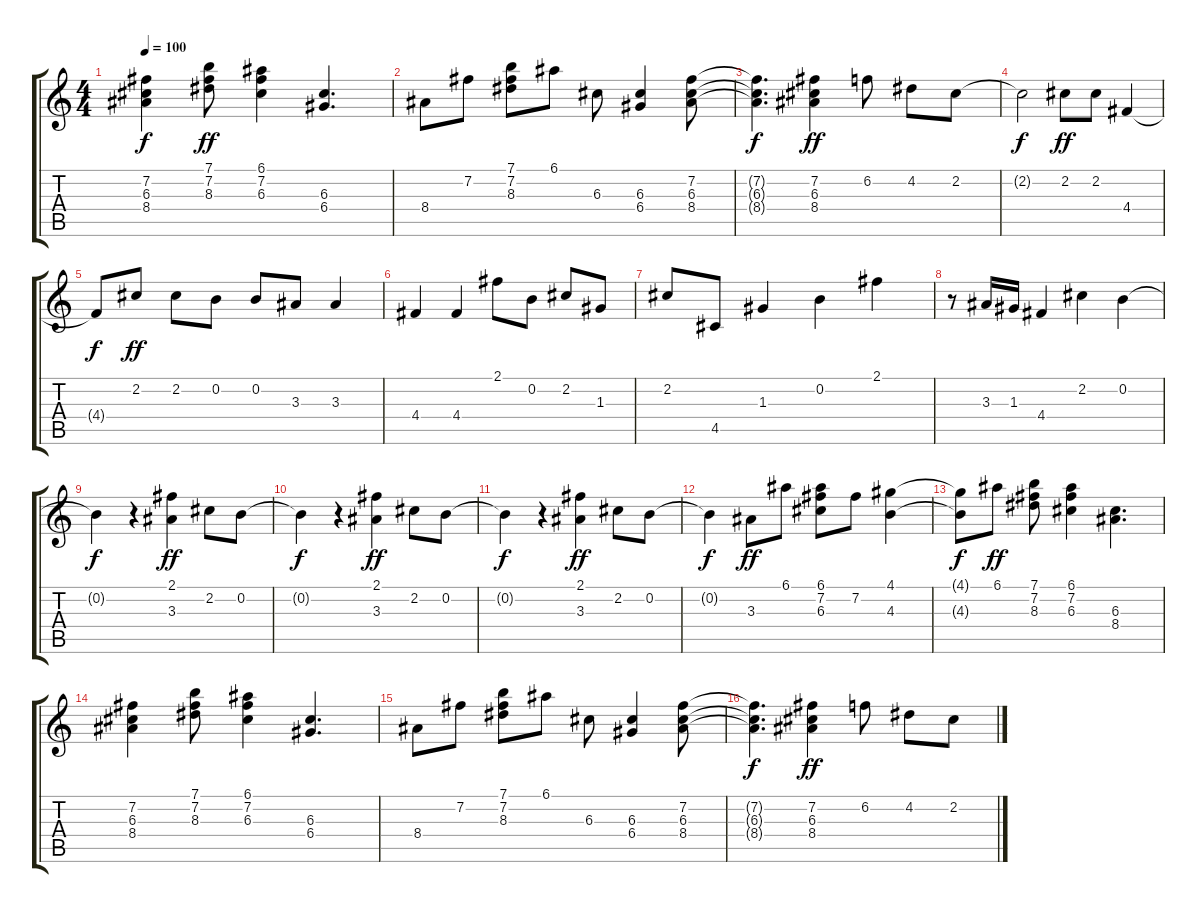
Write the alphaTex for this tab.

\track "" {instrument acousticguitarsteel}
\staff {score tabs}
\tuning (E4 B3 G3 D3 A2 E2) {hide}
\ts (4 4)
\tempo 100
\clef g2
\ks c
(7.2{t} 6.3{t} 8.4{t}).4{dy f} (7.1 7.2 8.3).8{dy ff} (6.1 7.2 6.3).4 (6.3 6.4).4{d} |
8.4.8 7.2.8 (7.1 7.2 8.3).8 6.1.8 6.3.8 (6.3 6.4).4 (7.2 6.3 8.4).8 |
(7.2{t} 6.3{t} 8.4{t}).4{d dy f} (7.2 6.3 8.4).4{dy ff} 6.2.8 4.2.8 2.2.8 |
2.2{t}.2{dy f} 2.2.8{dy ff} 2.2.8 4.4.4 |
4.4{t}.8{dy f} 2.2.8{dy ff} 2.2.8 0.2.8 0.2.8 3.3.8 3.3.4 |
4.4.4 4.4.4 2.1.8 0.2.8 2.2.8 1.3.8 |
2.2.8 4.5.8 1.3.4 0.2.4 2.1.4 |
r.8 3.3.16 1.3.16 4.4.4 2.2.4 0.2.4 |
0.2{t}.4{dy f} r.4 (2.1 3.3).4{dy ff} 2.2.8 0.2.8 |
0.2{t}.4{dy f} r.4 (2.1 3.3).4{dy ff} 2.2.8 0.2.8 |
0.2{t}.4{dy f} r.4 (2.1 3.3).4{dy ff} 2.2.8 0.2.8 |
0.2{t}.4{dy f} 3.3.8{dy ff} 6.1.8 (6.1 7.2 6.3).8 7.2.8 (4.1 4.3).4 |
(4.1{t} 4.3{t}).8{dy f} 6.1.8{dy ff} (7.1 7.2 8.3).8 (6.1 7.2 6.3).4 (6.3 8.4).4{d} |
(7.2 6.3 8.4).4 (7.1 7.2 8.3).8 (6.1 7.2 6.3).4 (6.3 6.4).4{d} |
8.4.8 7.2.8 (7.1 7.2 8.3).8 6.1.8 6.3.8 (6.3 6.4).4 (7.2 6.3 8.4).8 |
(7.2{t} 6.3{t} 8.4{t}).4{d dy f} (7.2 6.3 8.4).4{dy ff} 6.2.8 4.2.8 2.2.8
